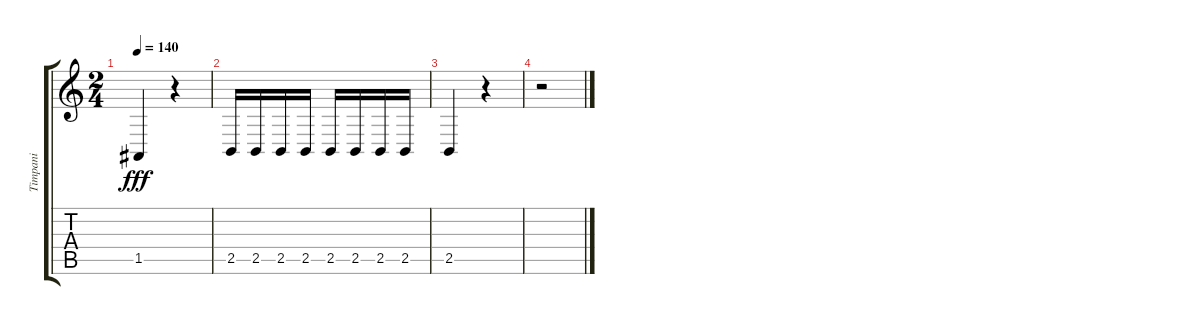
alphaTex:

\track ("Timpani" "Timpani") {instrument timpani}
\staff {score tabs}
\tuning (E4 B3 G3 D3 A2 E2) {hide}
\ts (2 4)
\tempo 140
\clef g2
\ks c
1.5.4{dy fff} r.4 |
2.5.16 2.5.16 2.5.16 2.5.16 2.5.16 2.5.16 2.5.16 2.5.16 |
2.5.4 r.4 |
r.2
